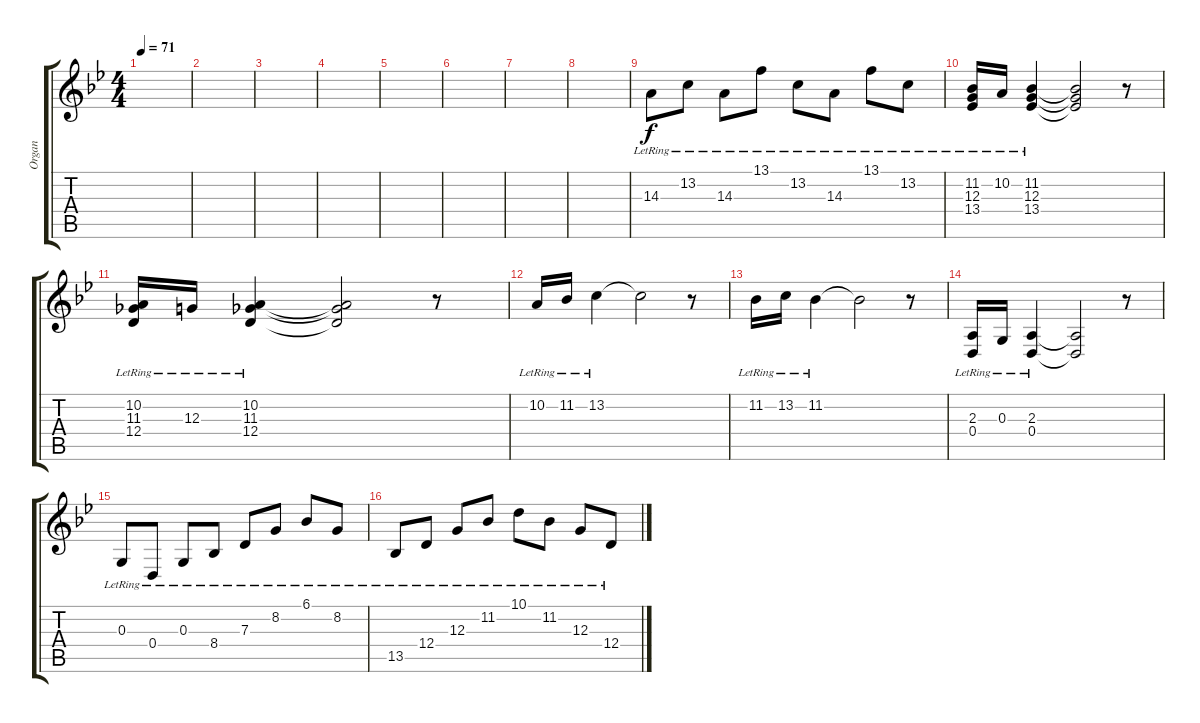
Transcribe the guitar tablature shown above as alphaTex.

\track ("Organ" "Organ") {instrument electricpiano1}
\staff {score tabs}
\tuning (E4 B3 G3 D3 A2 E2) {hide}
\ts (4 4)
\tempo 71
\clef g2
\ks gminor
|
|
|
|
|
|
|
|
14.3{lr}.8 13.2{lr}.8 14.3{lr}.8 13.1{lr}.8 13.2{lr}.8 14.3{lr}.8 13.1{lr}.8 13.2{lr}.8 |
(11.2{lr} 12.3{lr} 13.4{lr}).16 10.2{lr}.16 (11.2{lr} 12.3{lr} 13.4{lr}).4 (11.2{t} 12.3{t} 13.4{t}).2 r.8 |
(10.2{lr} 11.3{lr} 12.4{lr}).16 12.3{lr}.16 (10.2{lr} 11.3{lr} 12.4{lr}).4 (10.2{t} 11.3{t} 12.4{t}).2 r.8 |
10.2{lr}.16 11.2{lr}.16 13.2{lr}.4 13.2{t}.2 r.8 |
11.2{lr}.16 13.2{lr}.16 11.2{lr}.4 11.2{t}.2 r.8 |
(2.3{lr} 0.4{lr}).16 0.3{lr}.16 (2.3{lr} 0.4{lr}).4 (2.3{t} 0.4{t}).2 r.8 |
0.3{lr}.8 0.4{lr}.8 0.3{lr}.8 8.4{lr}.8 7.3{lr}.8 8.2{lr}.8 6.1{lr}.8 8.2{lr}.8 |
13.5{lr}.8 12.4{lr}.8 12.3{lr}.8 11.2{lr}.8 10.1{lr}.8 11.2{lr}.8 12.3{lr}.8 12.4{lr}.8
